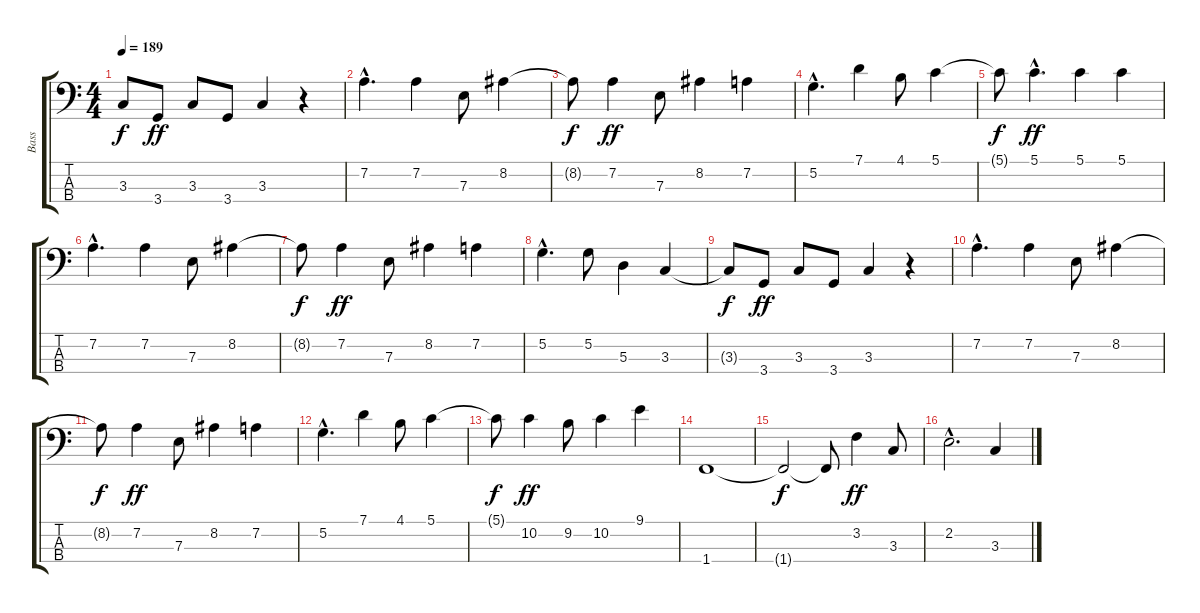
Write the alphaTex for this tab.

\track ("Bass" "Bass") {instrument electricbassfinger}
\staff {score tabs}
\tuning (G2 D2 A1 E1) {hide}
\ts (4 4)
\tempo 189
\clef f4
\ks c
3.3{t}.8{dy f} 3.4.8{dy ff} 3.3.8 3.4.8 3.3.4 r.4 |
7.2{hac}.4{d} 7.2.4 7.3.8 8.2.4 |
8.2{t}.8{dy f} 7.2.4{dy ff} 7.3.8 8.2.4 7.2.4 |
5.2{hac}.4{d} 7.1.4 4.1.8 5.1.4 |
5.1{t}.8{dy f} 5.1{hac}.4{d dy ff} 5.1.4 5.1.4 |
7.2{hac}.4{d} 7.2.4 7.3.8 8.2.4 |
8.2{t}.8{dy f} 7.2.4{dy ff} 7.3.8 8.2.4 7.2.4 |
5.2{hac}.4{d} 5.2.8 5.3.4 3.3.4 |
3.3{t}.8{dy f} 3.4.8{dy ff} 3.3.8 3.4.8 3.3.4 r.4 |
7.2{hac}.4{d} 7.2.4 7.3.8 8.2.4 |
8.2{t}.8{dy f} 7.2.4{dy ff} 7.3.8 8.2.4 7.2.4 |
5.2{hac}.4{d} 7.1.4 4.1.8 5.1.4 |
5.1{t}.8{dy f} 10.2.4{dy ff} 9.2.8 10.2.4 9.1.4 |
1.4.1 |
1.4{t}.2{dy f} 1.4{t}.8 3.2.4{dy ff} 3.3.8 |
2.2{hac}.2{d} 3.3.4
